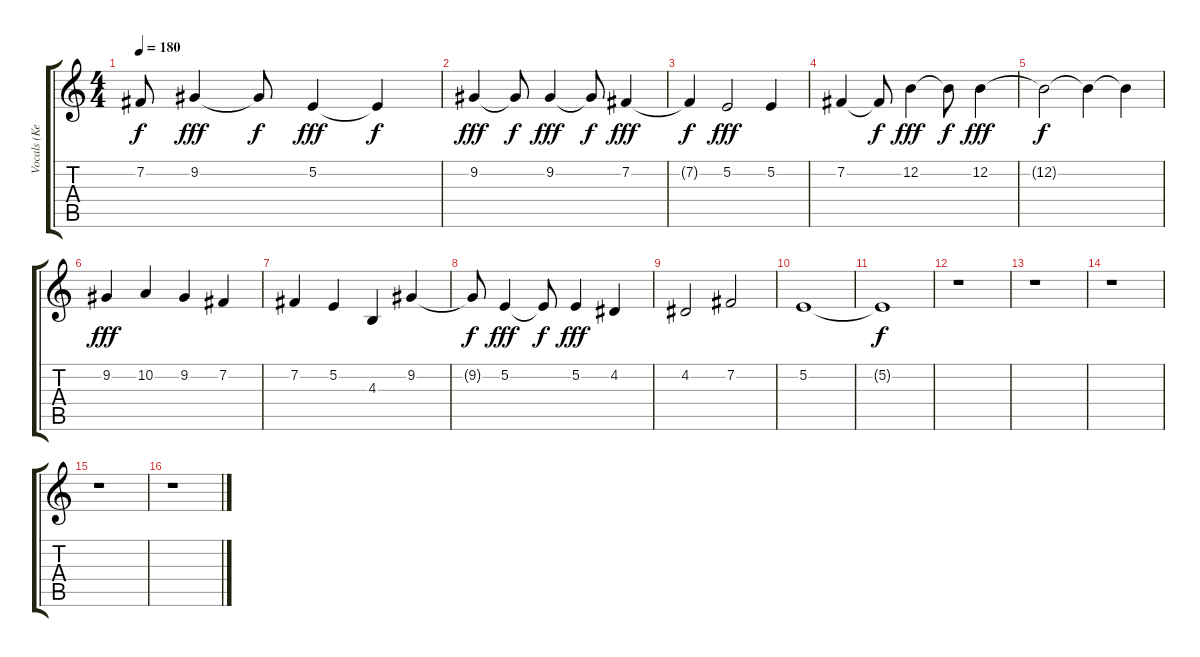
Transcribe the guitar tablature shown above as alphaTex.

\track ("Vocals (Kenny)" "Vocals (Ke") {instrument altosax}
\staff {score tabs}
\tuning (E4 B3 G3 D3 A2 E2) {hide}
\ts (4 4)
\tempo 180
\clef g2
\ks c
7.2{t}.8{dy f} 9.2.4{dy fff} 9.2{t}.8{dy f} 5.2.4{dy fff} 5.2{t}.4{dy f} |
9.2.4{dy fff} 9.2{t}.8{dy f} 9.2.4{dy fff} 9.2{t}.8{dy f} 7.2.4{dy fff} |
7.2{t}.4{dy f} 5.2.2{dy fff} 5.2.4 |
7.2.4 7.2{t}.8{dy f} 12.2.4{dy fff} 12.2{t}.8{dy f} 12.2.4{dy fff} |
12.2{t}.2{dy f} 12.2{t}.4 12.2{t}.4 |
9.2.4{dy fff} 10.2.4 9.2.4 7.2.4 |
7.2.4 5.2.4 4.3.4 9.2.4 |
9.2{t}.8{dy f} 5.2.4{dy fff} 5.2{t}.8{dy f} 5.2.4{dy fff} 4.2.4 |
4.2.2 7.2.2 |
5.2.1 |
5.2{t}.1{dy f} |
r.1 |
r.1 |
r.1 |
r.1 |
r.1
